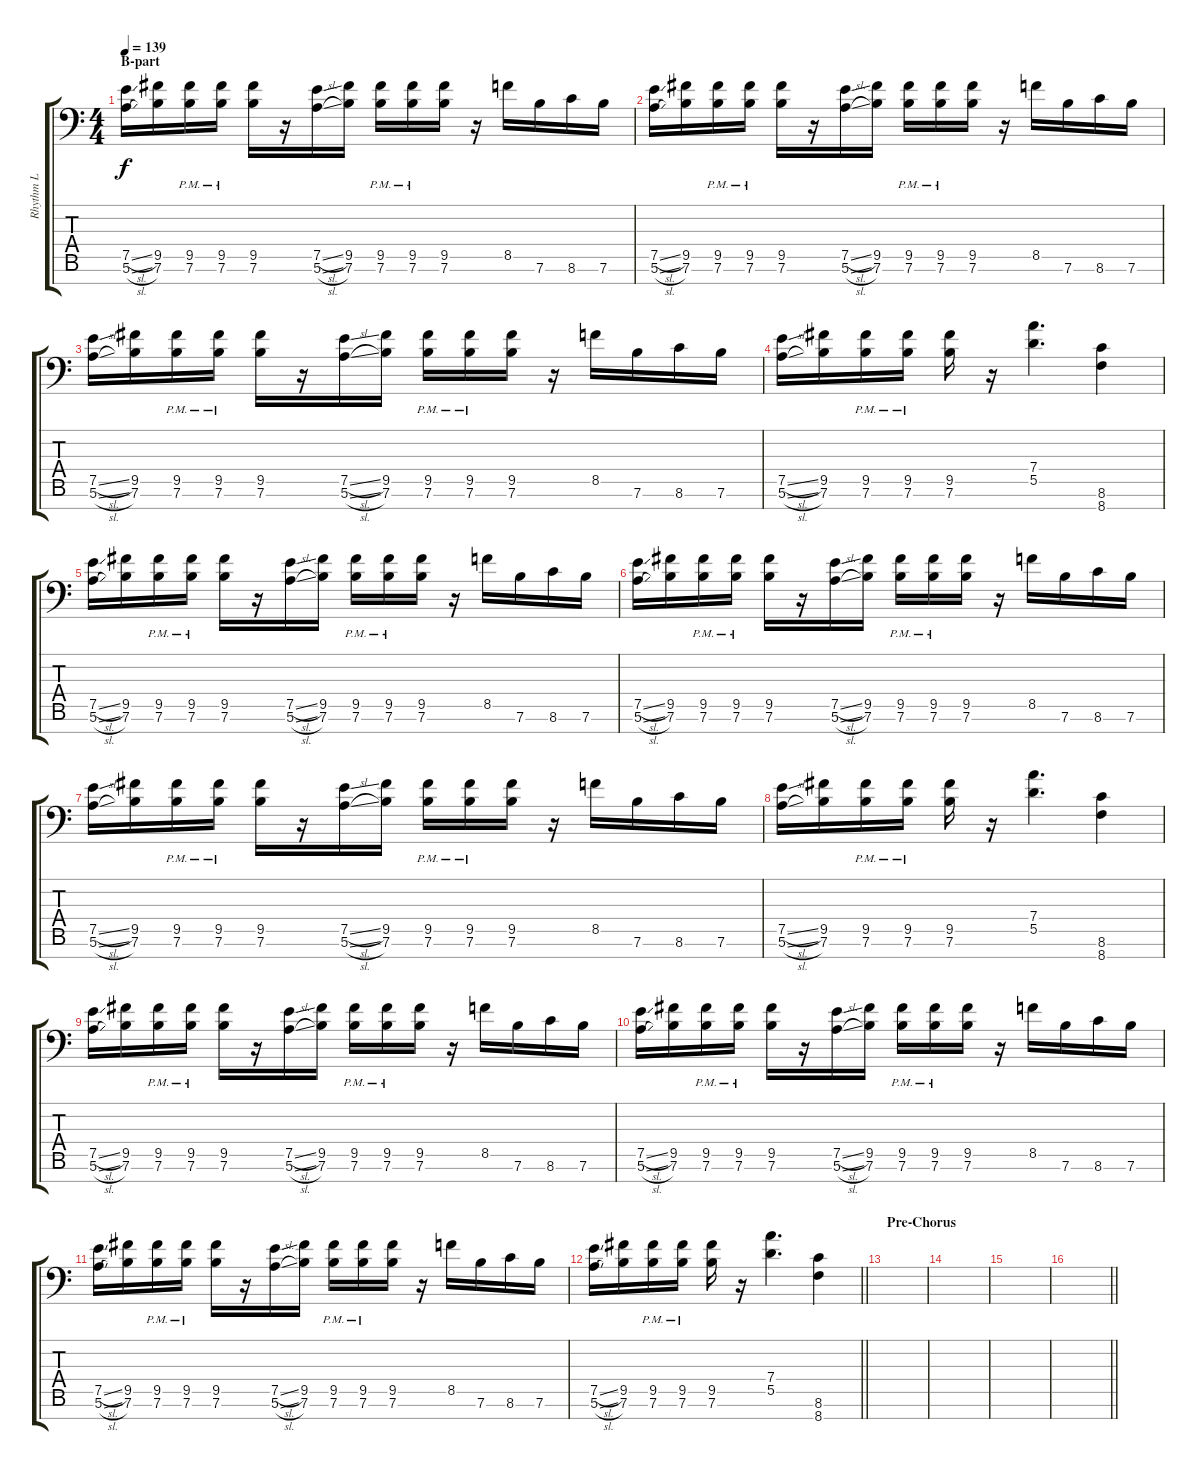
\track ("Rhythm L" "Rhythm L") {instrument distortionguitar}
\staff {score tabs}
\tuning (E4 B3 G3 D3 A2 E2 A1) {hide}
\ts (4 4)
\section ("" "B-part")
\tempo 139
\clef f4
\ks c
(7.5{sl} 5.6{sl}).16{dy f} (9.5 7.6).16 (9.5{pm} 7.6{pm}).16 (9.5{pm} 7.6{pm}).16 (9.5 7.6).16 r.16 (7.5{sl} 5.6{sl}).16 (9.5 7.6).16 (9.5{pm} 7.6{pm}).16 (9.5{pm} 7.6{pm}).16 (9.5 7.6).16 r.16 8.5.16 7.6.16 8.6.16 7.6.16 |
(7.5{sl} 5.6{sl}).16 (9.5 7.6).16 (9.5{pm} 7.6{pm}).16 (9.5{pm} 7.6{pm}).16 (9.5 7.6).16 r.16 (7.5{sl} 5.6{sl}).16 (9.5 7.6).16 (9.5{pm} 7.6{pm}).16 (9.5{pm} 7.6{pm}).16 (9.5 7.6).16 r.16 8.5.16 7.6.16 8.6.16 7.6.16 |
(7.5{sl} 5.6{sl}).16 (9.5 7.6).16 (9.5{pm} 7.6{pm}).16 (9.5{pm} 7.6{pm}).16 (9.5 7.6).16 r.16 (7.5{sl} 5.6{sl}).16 (9.5 7.6).16 (9.5{pm} 7.6{pm}).16 (9.5{pm} 7.6{pm}).16 (9.5 7.6).16 r.16 8.5.16 7.6.16 8.6.16 7.6.16 |
(7.5{sl} 5.6{sl}).16 (9.5 7.6).16 (9.5{pm} 7.6{pm}).16 (9.5{pm} 7.6{pm}).16 (9.5 7.6).16 r.16 (7.4 5.5).4{d} (8.6 8.7).4 |
(7.5{sl} 5.6{sl}).16 (9.5 7.6).16 (9.5{pm} 7.6{pm}).16 (9.5{pm} 7.6{pm}).16 (9.5 7.6).16 r.16 (7.5{sl} 5.6{sl}).16 (9.5 7.6).16 (9.5{pm} 7.6{pm}).16 (9.5{pm} 7.6{pm}).16 (9.5 7.6).16 r.16 8.5.16 7.6.16 8.6.16 7.6.16 |
(7.5{sl} 5.6{sl}).16 (9.5 7.6).16 (9.5{pm} 7.6{pm}).16 (9.5{pm} 7.6{pm}).16 (9.5 7.6).16 r.16 (7.5{sl} 5.6{sl}).16 (9.5 7.6).16 (9.5{pm} 7.6{pm}).16 (9.5{pm} 7.6{pm}).16 (9.5 7.6).16 r.16 8.5.16 7.6.16 8.6.16 7.6.16 |
(7.5{sl} 5.6{sl}).16 (9.5 7.6).16 (9.5{pm} 7.6{pm}).16 (9.5{pm} 7.6{pm}).16 (9.5 7.6).16 r.16 (7.5{sl} 5.6{sl}).16 (9.5 7.6).16 (9.5{pm} 7.6{pm}).16 (9.5{pm} 7.6{pm}).16 (9.5 7.6).16 r.16 8.5.16 7.6.16 8.6.16 7.6.16 |
(7.5{sl} 5.6{sl}).16 (9.5 7.6).16 (9.5{pm} 7.6{pm}).16 (9.5{pm} 7.6{pm}).16 (9.5 7.6).16 r.16 (7.4 5.5).4{d} (8.6 8.7).4 |
(7.5{sl} 5.6{sl}).16 (9.5 7.6).16 (9.5{pm} 7.6{pm}).16 (9.5{pm} 7.6{pm}).16 (9.5 7.6).16 r.16 (7.5{sl} 5.6{sl}).16 (9.5 7.6).16 (9.5{pm} 7.6{pm}).16 (9.5{pm} 7.6{pm}).16 (9.5 7.6).16 r.16 8.5.16 7.6.16 8.6.16 7.6.16 |
(7.5{sl} 5.6{sl}).16 (9.5 7.6).16 (9.5{pm} 7.6{pm}).16 (9.5{pm} 7.6{pm}).16 (9.5 7.6).16 r.16 (7.5{sl} 5.6{sl}).16 (9.5 7.6).16 (9.5{pm} 7.6{pm}).16 (9.5{pm} 7.6{pm}).16 (9.5 7.6).16 r.16 8.5.16 7.6.16 8.6.16 7.6.16 |
(7.5{sl} 5.6{sl}).16 (9.5 7.6).16 (9.5{pm} 7.6{pm}).16 (9.5{pm} 7.6{pm}).16 (9.5 7.6).16 r.16 (7.5{sl} 5.6{sl}).16 (9.5 7.6).16 (9.5{pm} 7.6{pm}).16 (9.5{pm} 7.6{pm}).16 (9.5 7.6).16 r.16 8.5.16 7.6.16 8.6.16 7.6.16 |
\barLineRight lightlight
(7.5{sl} 5.6{sl}).16 (9.5 7.6).16 (9.5{pm} 7.6{pm}).16 (9.5{pm} 7.6{pm}).16 (9.5 7.6).16 r.16 (7.4 5.5).4{d} (8.6 8.7).4 |
\section ("" "Pre-Chorus")
|
|
|
\barLineRight lightlight
